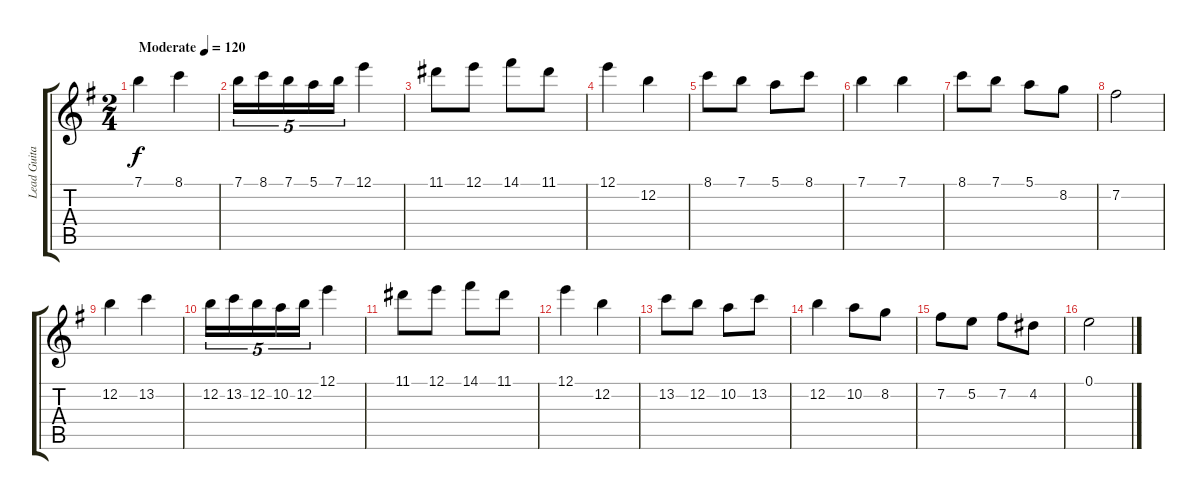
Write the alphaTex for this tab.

\track ("Lead Guitar" "Lead Guita") {instrument acousticguitarnylon}
\staff {score tabs}
\tuning (E4 B3 G3 D3 A2 E2) {hide}
\ts (2 4)
\tempo (120 "Moderate")
\clef g2
\ks eminor
7.1.4{dy f instrument acousticguitarnylon} 8.1.4 |
7.1.16{tu (5 4)} 8.1.16{tu (5 4)} 7.1.16{tu (5 4)} 5.1.16{tu (5 4)} 7.1.16{tu (5 4)} 12.1.4 |
11.1.8 12.1.8 14.1.8 11.1.8 |
12.1.4 12.2.4 |
8.1.8 7.1.8 5.1.8 8.1.8 |
7.1.4 7.1.4 |
8.1.8 7.1.8 5.1.8 8.2.8 |
7.2.2 |
12.2.4 13.2.4 |
12.2.16{tu (5 4)} 13.2.16{tu (5 4)} 12.2.16{tu (5 4)} 10.2.16{tu (5 4)} 12.2.16{tu (5 4)} 12.1.4 |
11.1.8 12.1.8 14.1.8 11.1.8 |
12.1.4 12.2.4 |
13.2.8 12.2.8 10.2.8 13.2.8 |
12.2.4 10.2.8 8.2.8 |
7.2.8 5.2.8 7.2.8 4.2.8 |
0.1.2
